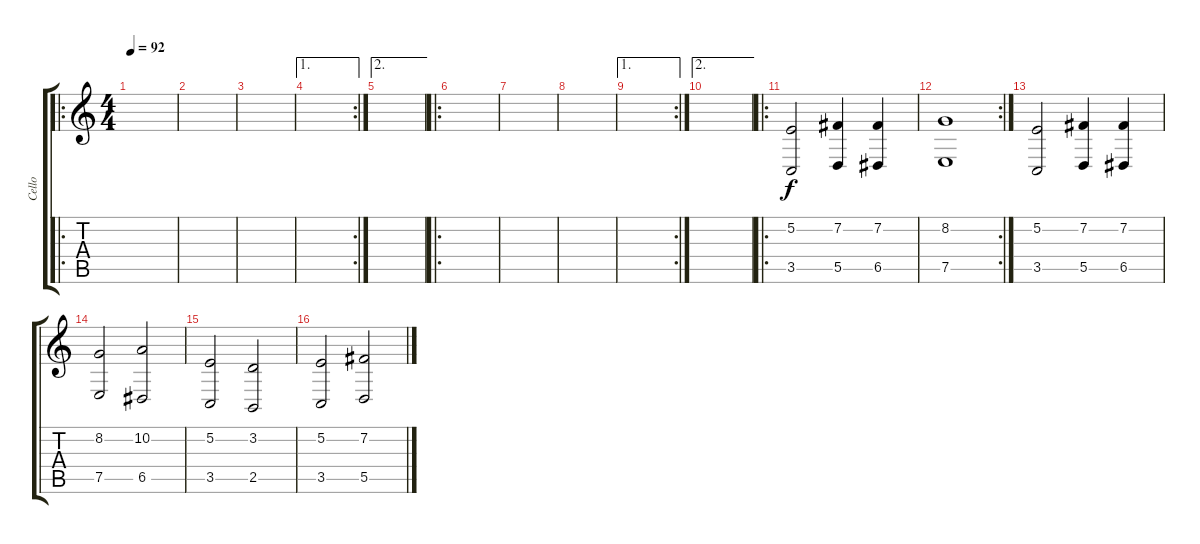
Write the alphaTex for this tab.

\track ("Cello" "Cello") {instrument cello}
\staff {score tabs}
\tuning (E4 B3 G3 D3 A2 E2) {hide}
\ro
\ts (4 4)
\tempo 92
\clef g2
\ks c
|
|
|
\ae 1
\rc 2
|
\ae 2
|
\ro
|
|
|
\ae 1
\rc 2
|
\ae 2
|
\ro
(5.2 3.5).2{balance 16} (7.2 5.5).4 (7.2 6.5).4 |
\rc 2
(8.2 7.5).1 |
(5.2 3.5).2{balance 16} (7.2 5.5).4 (7.2 6.5).4 |
(8.2 7.5).2 (10.2 6.5).2 |
(5.2 3.5).2 (3.2 2.5).2 |
(5.2 3.5).2 (7.2 5.5).2
